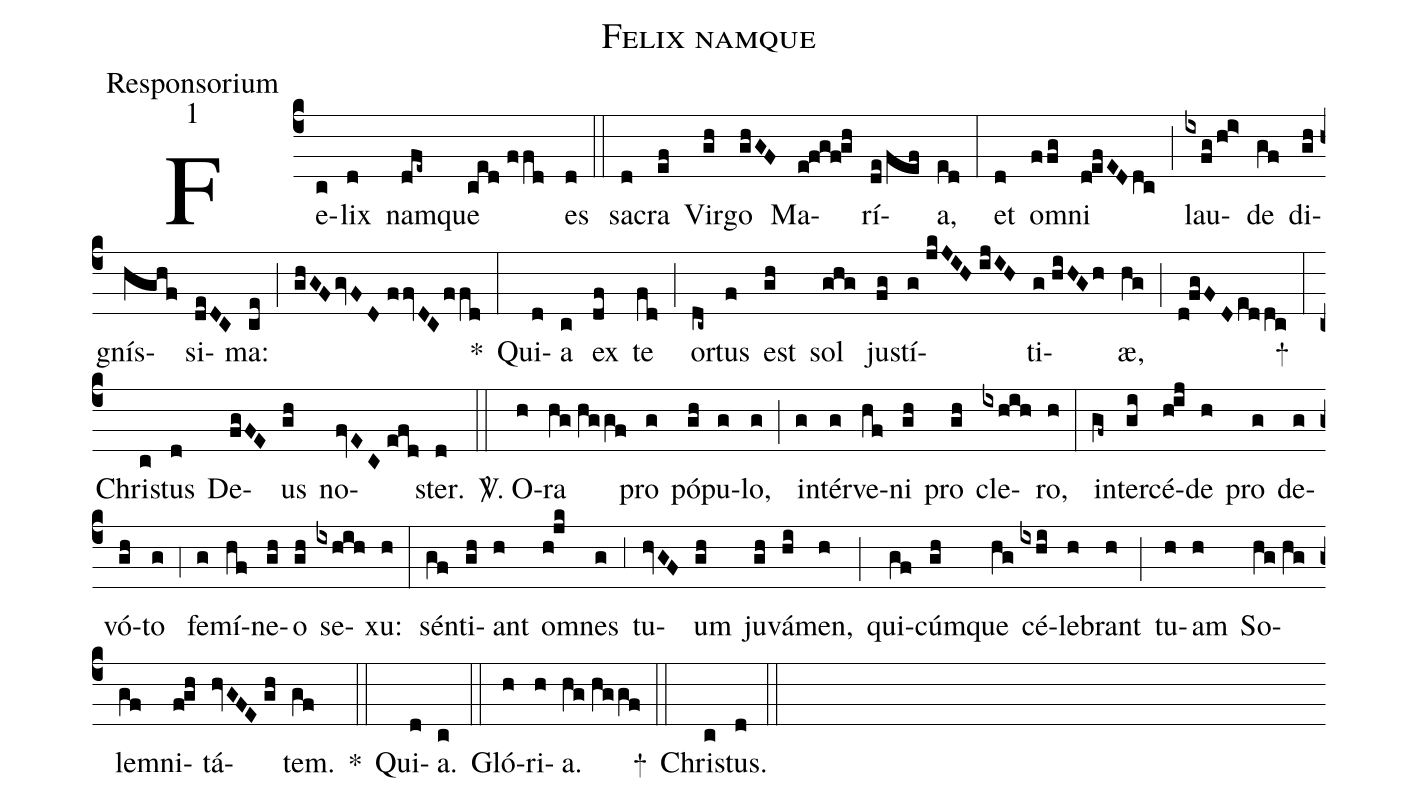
name:Felix namque;
office-part:Responsorium;
mode:1;
%%
(c4) Fe(c)lix(d) nam(dfe~)que(ced//ffd) es(d) (::)
sa(d)cra(ef) Vir(gh)go(ghGF) Ma(e!fgf!gh)rí(de/fef)a,(ed) (:)
et(d) o(ffg)mni(d!efEDdc) (;) lau(ixfg/hi>)de(gf) di(gh)gnís(hghf)si(deDC)ma:(ce) (;) (ghGF/gvFD//ffvDC/ffd) *(:) Qui(d)a(c) ex(df) te(fd) (;) or(dc~)tus(f) est(gh) sol(ghg) ju(fg)stí(g//jkJIH//ijIH)ti(g//hiHGh)æ,(hg) (;) (d!fgFD/eddc) +(:) Chri(c)stus(d) De(fgFE)us(gh) no(fvEC//efd)ster.(d) (::)

<sp>V/</sp>. O(h)ra(hg//hggf) pro(g) pó(gh)pu(g)lo,(g) (;) in(g)tér(g)ve(hf)ni(gh) pro(gh) cle(ixhih)ro,(h) (:)
in(gf~)ter(gi)cé(h!ij)de(h) pro(g) de(g)vó(gh)to(g) (,4) fe(g)mí(hf)ne(gh)o(gh) se(ixhih)xu:(h) (:)
sén(gf)ti(gh)ant(h) o(h!jk)mnes(g) (,3) tu(hvGF)um(gh) ju(gh)vá(hi)men,(h) (;) qui(gf)cúm(gh)que(hg) cé(ixhi)le(h)brant(h) (;) tu(h)am(h) So(hg//hg)le(gf)mni(f!gh)tá(hvGFE//gh)tem.(gf) *(::) Qui(d)a.(c) (::)

Gló(h)ri(h)a.(hg//hggf) +(::) Chri(c)stus.(d) (::)
